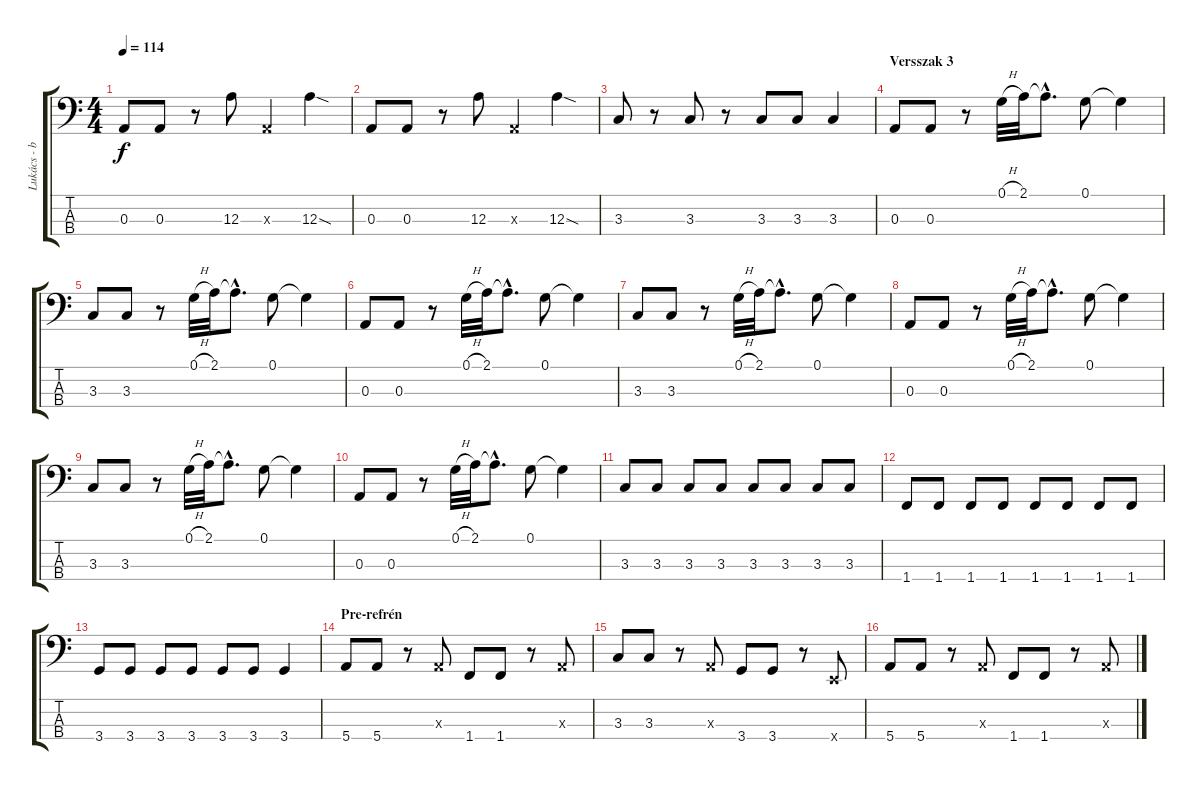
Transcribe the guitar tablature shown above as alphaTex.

\track ("Lukács - bass" "Lukács - b") {instrument electricbasspick}
\staff {score tabs}
\tuning (G2 D2 A1 E1) {hide}
\ts (4 4)
\tempo 114
\clef f4
\ks c
0.3.8{dy f} 0.3.8 r.8 12.3.8 0.3{x}.4 12.3{sod}.4 |
0.3.8 0.3.8 r.8 12.3.8 0.3{x}.4 12.3{sod}.4 |
3.3.8 r.8 3.3.8 r.8 3.3.8 3.3.8 3.3.4 |
\section ("" "Versszak 3")
0.3.8 0.3.8 r.8 0.1{h}.32 2.1.32 2.1{hac t}.8{d} 0.1.8 0.1{t}.4 |
3.3.8 3.3.8 r.8 0.1{h}.32 2.1.32 2.1{hac t}.8{d} 0.1.8 0.1{t}.4 |
0.3.8 0.3.8 r.8 0.1{h}.32 2.1.32 2.1{hac t}.8{d} 0.1.8 0.1{t}.4 |
3.3.8 3.3.8 r.8 0.1{h}.32 2.1.32 2.1{hac t}.8{d} 0.1.8 0.1{t}.4 |
0.3.8 0.3.8 r.8 0.1{h}.32 2.1.32 2.1{hac t}.8{d} 0.1.8 0.1{t}.4 |
3.3.8 3.3.8 r.8 0.1{h}.32 2.1.32 2.1{hac t}.8{d} 0.1.8 0.1{t}.4 |
0.3.8 0.3.8 r.8 0.1{h}.32 2.1.32 2.1{hac t}.8{d} 0.1.8 0.1{t}.4 |
3.3.8 3.3.8 3.3.8 3.3.8 3.3.8 3.3.8 3.3.8 3.3.8 |
1.4.8 1.4.8 1.4.8 1.4.8 1.4.8 1.4.8 1.4.8 1.4.8 |
3.4.8 3.4.8 3.4.8 3.4.8 3.4.8 3.4.8 3.4.4 |
\section ("" "Pre-refrén")
5.4.8 5.4.8 r.8 0.3{x}.8 1.4.8 1.4.8 r.8 0.3{x}.8 |
3.3.8 3.3.8 r.8 0.3{x}.8 3.4.8 3.4.8 r.8 0.4{x}.8 |
5.4.8 5.4.8 r.8 0.3{x}.8 1.4.8 1.4.8 r.8 0.3{x}.8
